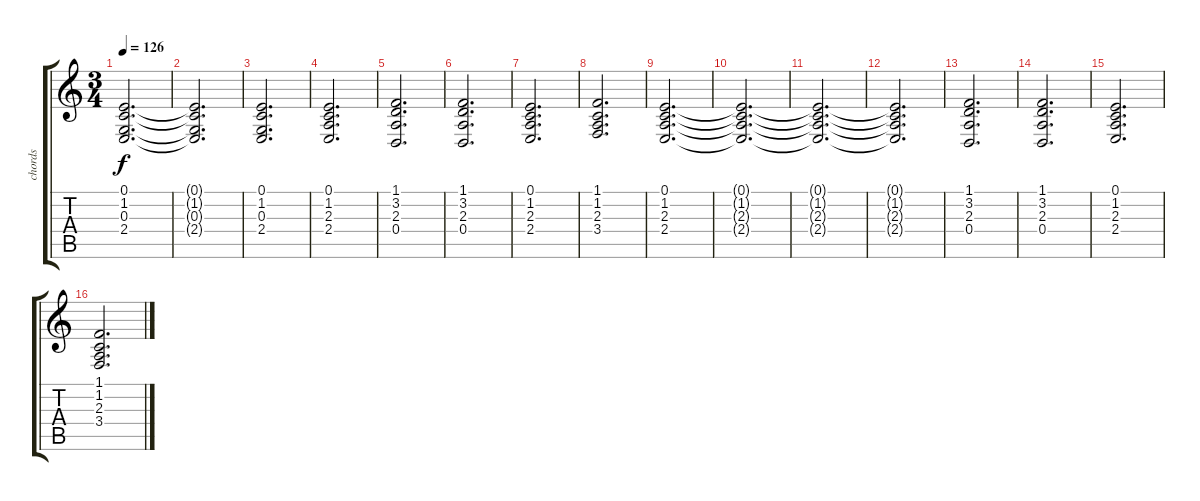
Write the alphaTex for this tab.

\track ("chords" "chords") {instrument stringensemble1}
\staff {score tabs}
\tuning (E4 B3 G3 D3 A2 E2) {hide}
\ts (3 4)
\tempo 126
\clef g2
\ks c
(0.1 1.2 0.3 2.4).2{d dy f} |
(0.1{t} 1.2{t} 0.3{t} 2.4{t}).2{d} |
(0.1 1.2 0.3 2.4).2{d} |
(0.1 1.2 2.3 2.4).2{d} |
(1.1 3.2 2.3 0.4).2{d} |
(1.1 3.2 2.3 0.4).2{d} |
(0.1 1.2 2.3 2.4).2{d} |
(1.1 1.2 2.3 3.4).2{d} |
(0.1 1.2 2.3 2.4).2{d} |
(0.1{t} 1.2{t} 2.3{t} 2.4{t}).2{d} |
(0.1{t} 1.2{t} 2.3{t} 2.4{t}).2{d} |
(0.1{t} 1.2{t} 2.3{t} 2.4{t}).2{d} |
(1.1 3.2 2.3 0.4).2{d} |
(1.1 3.2 2.3 0.4).2{d} |
(0.1 1.2 2.3 2.4).2{d} |
(1.1 1.2 2.3 3.4).2{d}
